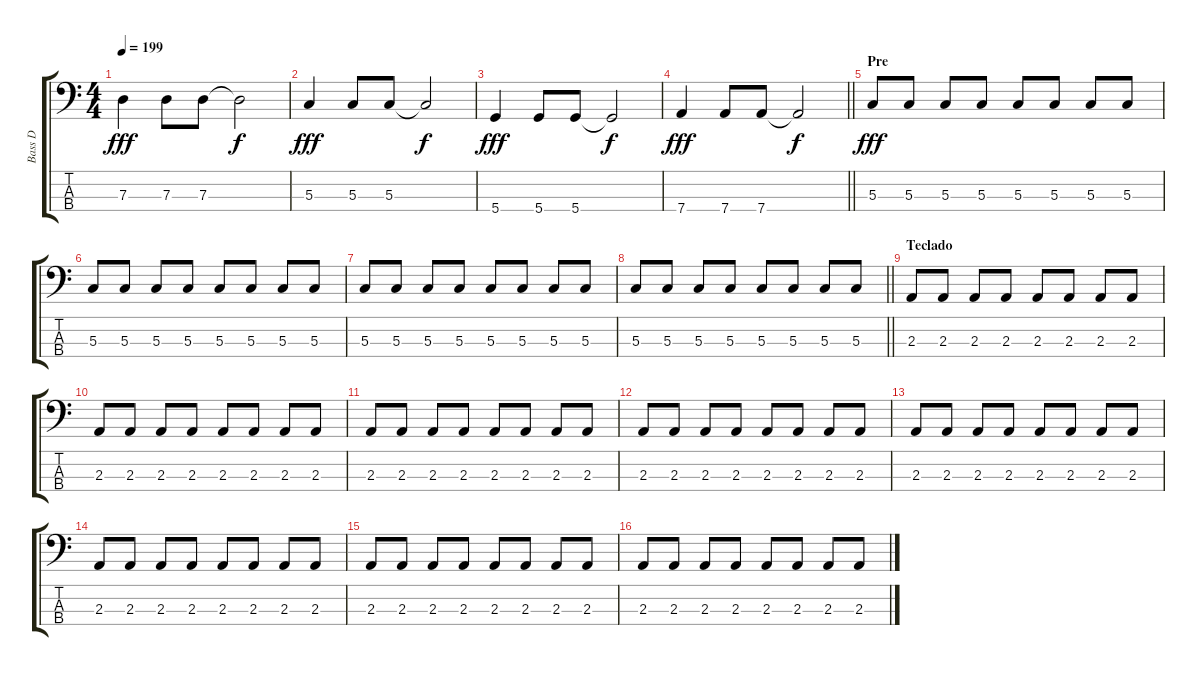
\track ("Bass D" "Bass D") {instrument electricbassfinger}
\staff {score tabs}
\tuning (F2 C2 G1 D1) {hide}
\ts (4 4)
\tempo 199
\clef f4
\ks c
7.3.4{dy fff} 7.3.8 7.3.8 7.3{t}.2{dy f} |
5.3.4{dy fff} 5.3.8 5.3.8 5.3{t}.2{dy f} |
5.4.4{dy fff} 5.4.8 5.4.8 5.4{t}.2{dy f} |
\barLineRight lightlight
7.4.4{dy fff} 7.4.8 7.4.8 7.4{t}.2{dy f} |
\section ("" "Pre")
5.3.8{dy fff} 5.3.8 5.3.8 5.3.8 5.3.8 5.3.8 5.3.8 5.3.8 |
5.3.8 5.3.8 5.3.8 5.3.8 5.3.8 5.3.8 5.3.8 5.3.8 |
5.3.8 5.3.8 5.3.8 5.3.8 5.3.8 5.3.8 5.3.8 5.3.8 |
\barLineRight lightlight
5.3.8 5.3.8 5.3.8 5.3.8 5.3.8 5.3.8 5.3.8 5.3.8 |
\section ("" "Teclado")
2.3.8 2.3.8 2.3.8 2.3.8 2.3.8 2.3.8 2.3.8 2.3.8 |
2.3.8 2.3.8 2.3.8 2.3.8 2.3.8 2.3.8 2.3.8 2.3.8 |
2.3.8 2.3.8 2.3.8 2.3.8 2.3.8 2.3.8 2.3.8 2.3.8 |
2.3.8 2.3.8 2.3.8 2.3.8 2.3.8 2.3.8 2.3.8 2.3.8 |
2.3.8 2.3.8 2.3.8 2.3.8 2.3.8 2.3.8 2.3.8 2.3.8 |
2.3.8 2.3.8 2.3.8 2.3.8 2.3.8 2.3.8 2.3.8 2.3.8 |
2.3.8 2.3.8 2.3.8 2.3.8 2.3.8 2.3.8 2.3.8 2.3.8 |
2.3.8 2.3.8 2.3.8 2.3.8 2.3.8 2.3.8 2.3.8 2.3.8
